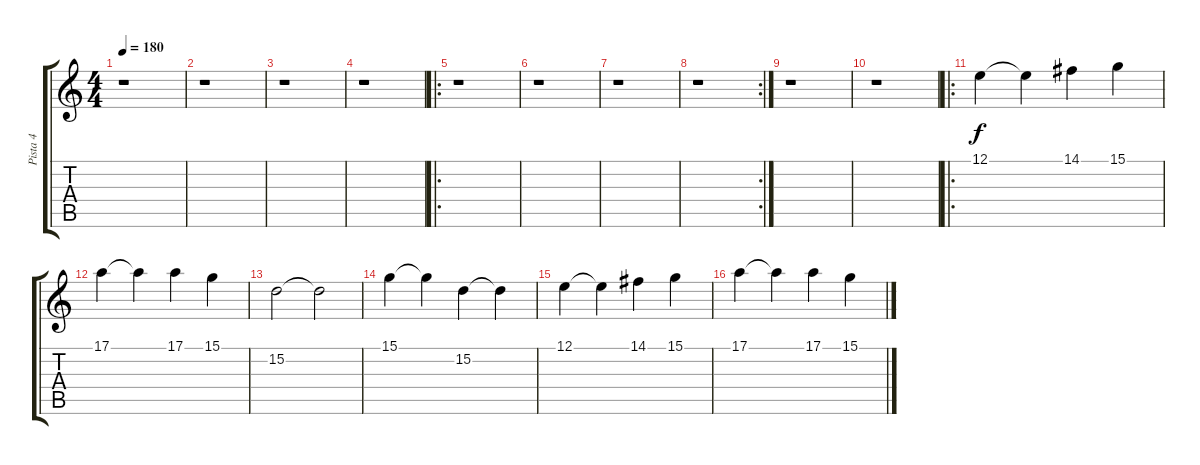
\track ("Pista 4" "Pista 4") {instrument brightacousticpiano}
\staff {score tabs}
\tuning (E4 B3 G3 D3 A2 E2) {hide}
\ts (4 4)
\tempo 180
\clef g2
\ks c
r.1{dy f} |
r.1 |
r.1 |
r.1 |
\ro
r.1 |
r.1 |
r.1 |
\rc 2
r.1 |
r.1 |
r.1 |
\ro
12.1.4 12.1{t}.4 14.1.4 15.1.4 |
17.1.4 17.1{t}.4 17.1.4 15.1.4 |
15.2.2 15.2{t}.2 |
15.1.4 15.1{t}.4 15.2.4 15.2{t}.4 |
12.1.4 12.1{t}.4 14.1.4 15.1.4 |
17.1.4 17.1{t}.4 17.1.4 15.1.4
